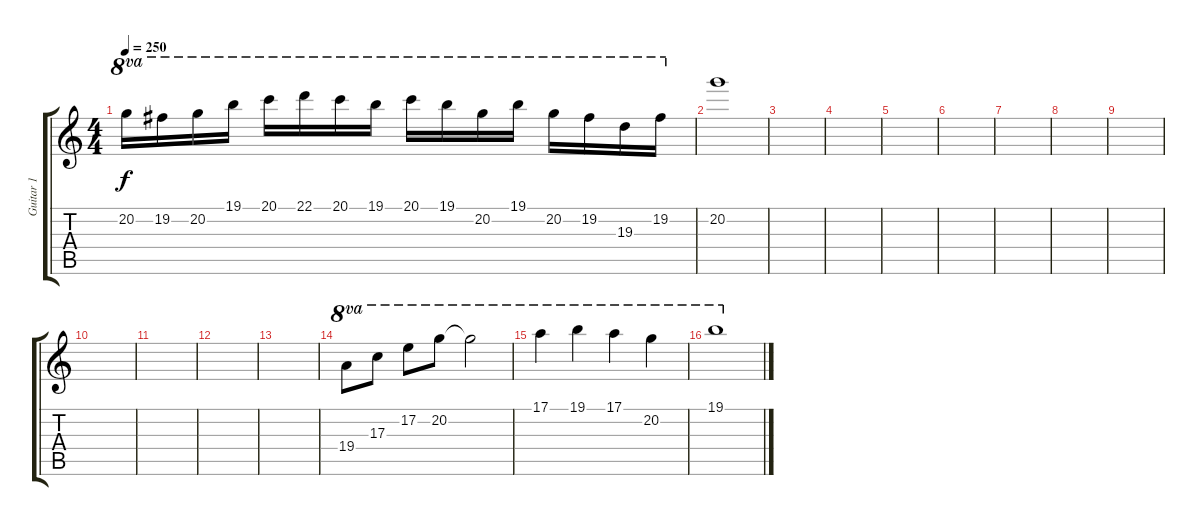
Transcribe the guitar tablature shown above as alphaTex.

\track ("Guitar 1" "Guitar 1") {instrument overdrivenguitar}
\staff {score tabs}
\tuning (E4 B3 G3 D3 A2 E2) {hide}
\ts (4 4)
\tempo 250
\clef g2
\ks c
20.2.16{ot 8va dy f} 19.2.16{ot 8va} 20.2.16{ot 8va} 19.1.16{ot 8va} 20.1.16{ot 8va} 22.1.16{ot 8va} 20.1.16{ot 8va} 19.1.16{ot 8va} 20.1.16{ot 8va} 19.1.16{ot 8va} 20.2.16{ot 8va} 19.1.16{ot 8va} 20.2.16{ot 8va} 19.2.16{ot 8va} 19.3.16{ot 8va} 19.2.16{ot 8va} |
20.2.1 |
|
|
|
|
|
|
|
|
|
|
|
19.4.8{ot 8va} 17.3.8{ot 8va} 17.2.8{ot 8va} 20.2.8{ot 8va} 20.2{t}.2{ot 8va} |
17.1.4{ot 8va} 19.1.4{ot 8va} 17.1.4{ot 8va} 20.2.4{ot 8va} |
19.1.1{ot 8va}
